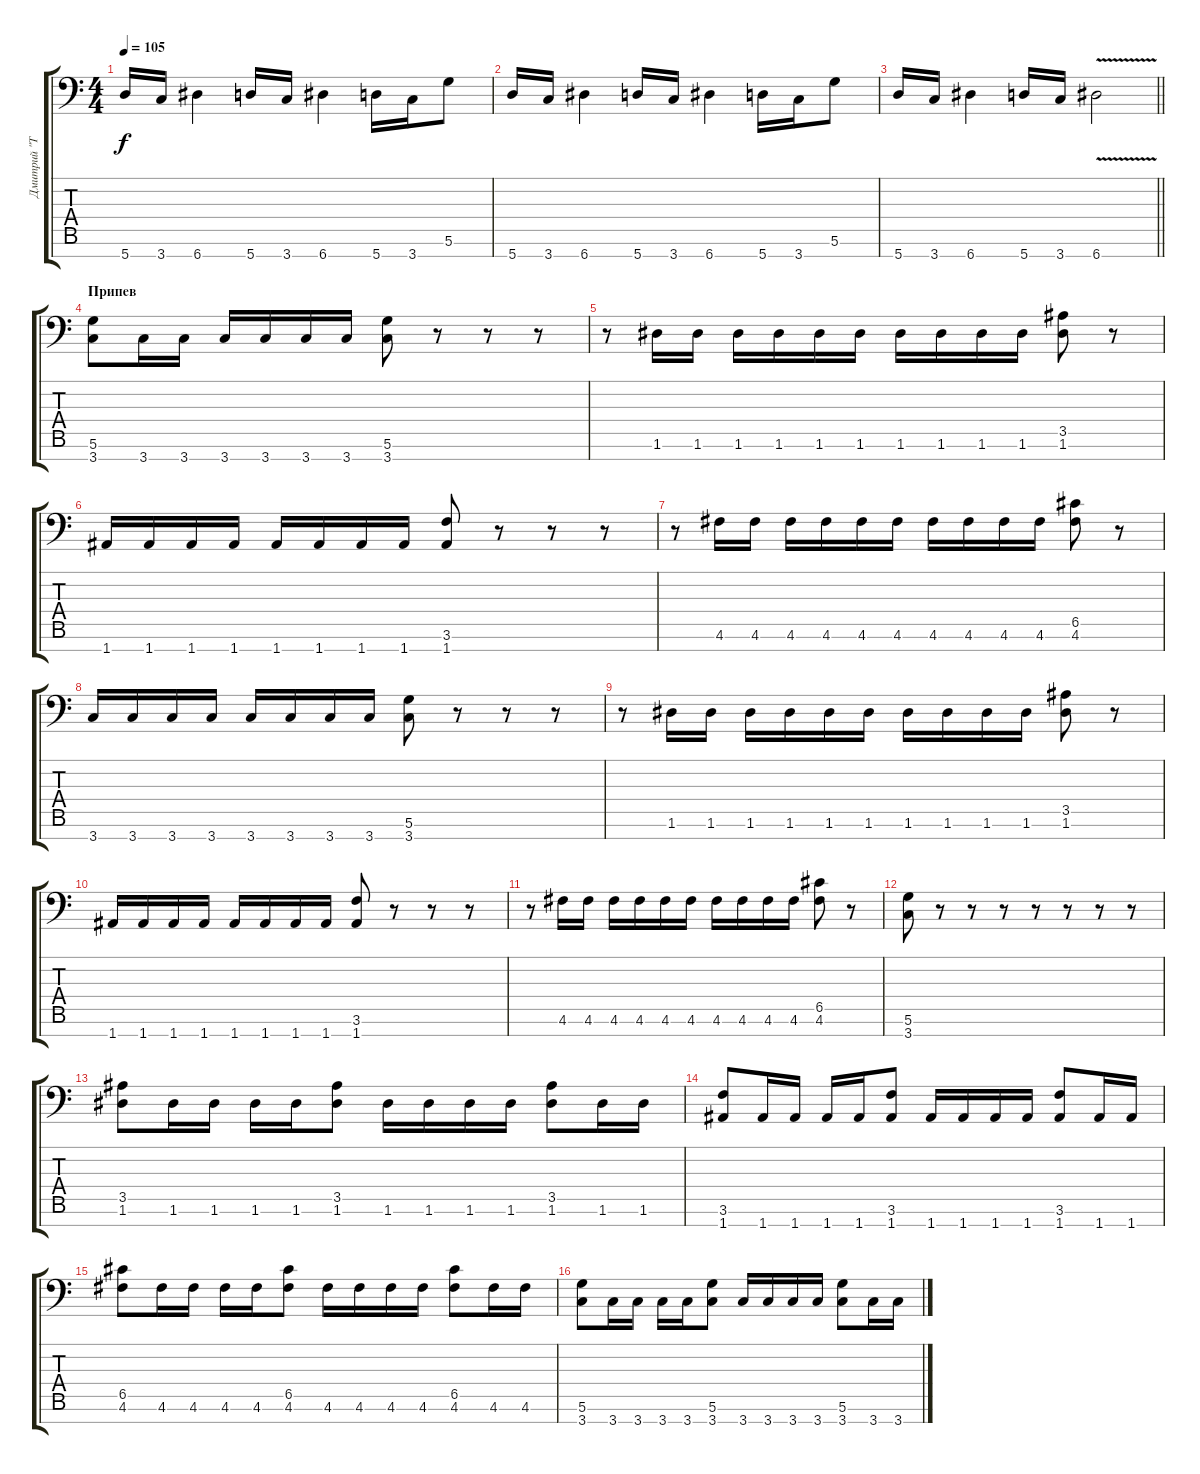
\track ("Дмитрий \"Terris\" Процко" "Дмитрий \"T") {instrument distortionguitar}
\staff {score tabs}
\tuning (D4 A3 F3 C3 G2 D2 A1) {hide}
\ts (4 4)
\tempo 105
\clef f4
\ks c
5.7.16{dy f} 3.7.16 6.7.4 5.7.16 3.7.16 6.7.4 5.7.16 3.7.16 5.6.8 |
5.7.16 3.7.16 6.7.4 5.7.16 3.7.16 6.7.4 5.7.16 3.7.16 5.6.8 |
\barLineRight lightlight
5.7.16 3.7.16 6.7.4 5.7.16 3.7.16 6.7{v}.2 |
\section ("" "Припев")
(5.6 3.7).8 3.7.16 3.7.16 3.7.16 3.7.16 3.7.16 3.7.16 (5.6 3.7).8 r.8 r.8 r.8 |
r.8 1.6.16 1.6.16 1.6.16 1.6.16 1.6.16 1.6.16 1.6.16 1.6.16 1.6.16 1.6.16 (3.5 1.6).8 r.8 |
1.7.16 1.7.16 1.7.16 1.7.16 1.7.16 1.7.16 1.7.16 1.7.16 (3.6 1.7).8 r.8 r.8 r.8 |
r.8 4.6.16 4.6.16 4.6.16 4.6.16 4.6.16 4.6.16 4.6.16 4.6.16 4.6.16 4.6.16 (6.5 4.6).8 r.8 |
3.7.16 3.7.16 3.7.16 3.7.16 3.7.16 3.7.16 3.7.16 3.7.16 (5.6 3.7).8 r.8 r.8 r.8 |
r.8 1.6.16 1.6.16 1.6.16 1.6.16 1.6.16 1.6.16 1.6.16 1.6.16 1.6.16 1.6.16 (3.5 1.6).8 r.8 |
1.7.16 1.7.16 1.7.16 1.7.16 1.7.16 1.7.16 1.7.16 1.7.16 (3.6 1.7).8 r.8 r.8 r.8 |
r.8 4.6.16 4.6.16 4.6.16 4.6.16 4.6.16 4.6.16 4.6.16 4.6.16 4.6.16 4.6.16 (6.5 4.6).8 r.8 |
(5.6 3.7).8 r.8 r.8 r.8 r.8 r.8 r.8 r.8 |
(3.5 1.6).8 1.6.16 1.6.16 1.6.16 1.6.16 (3.5 1.6).8 1.6.16 1.6.16 1.6.16 1.6.16 (3.5 1.6).8 1.6.16 1.6.16 |
(3.6 1.7).8 1.7.16 1.7.16 1.7.16 1.7.16 (3.6 1.7).8 1.7.16 1.7.16 1.7.16 1.7.16 (3.6 1.7).8 1.7.16 1.7.16 |
(6.5 4.6).8 4.6.16 4.6.16 4.6.16 4.6.16 (6.5 4.6).8 4.6.16 4.6.16 4.6.16 4.6.16 (6.5 4.6).8 4.6.16 4.6.16 |
(5.6 3.7).8 3.7.16 3.7.16 3.7.16 3.7.16 (5.6 3.7).8 3.7.16 3.7.16 3.7.16 3.7.16 (5.6 3.7).8 3.7.16 3.7.16
